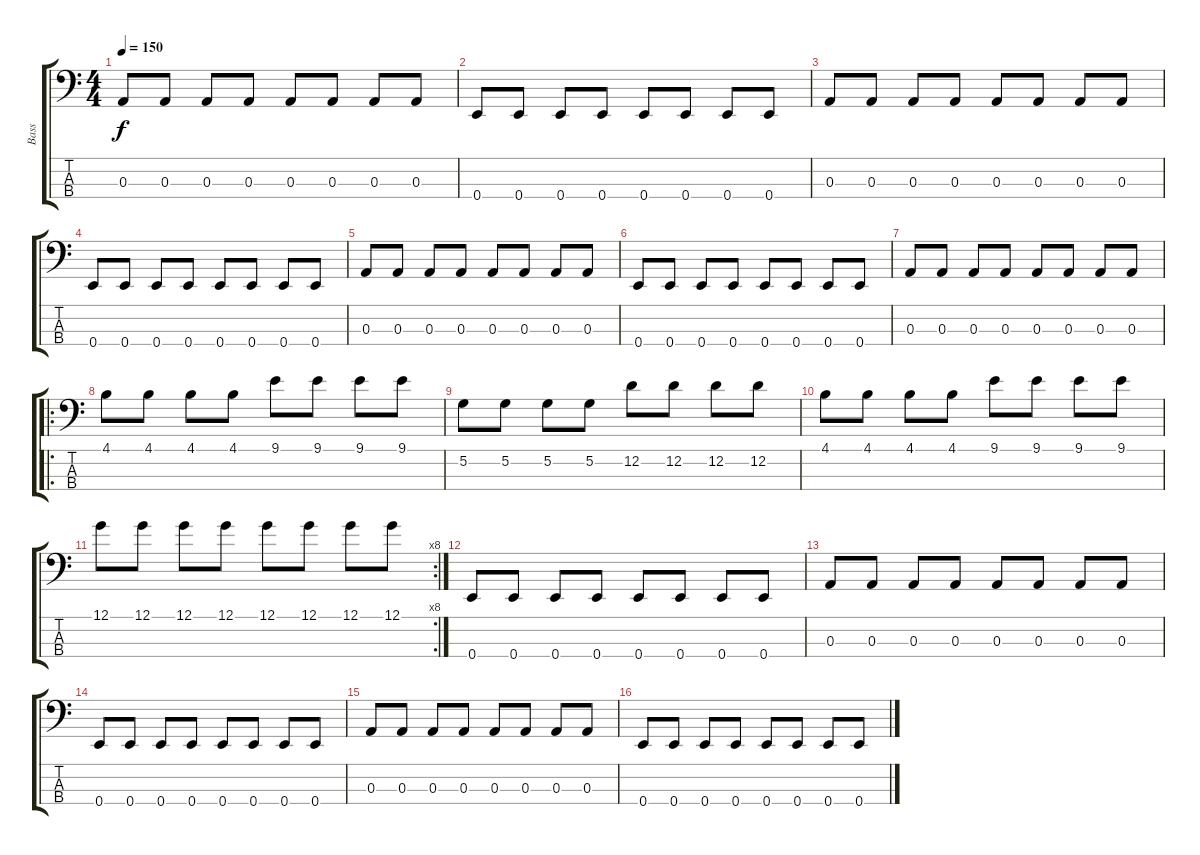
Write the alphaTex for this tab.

\track ("Bass" "Bass") {instrument electricbassfinger}
\staff {score tabs}
\tuning (G2 D2 A1 E1) {hide}
\ts (4 4)
\tempo 150
\clef f4
\ks c
0.3.8{dy f} 0.3.8 0.3.8 0.3.8 0.3.8 0.3.8 0.3.8 0.3.8 |
0.4.8 0.4.8 0.4.8 0.4.8 0.4.8 0.4.8 0.4.8 0.4.8 |
0.3.8 0.3.8 0.3.8 0.3.8 0.3.8 0.3.8 0.3.8 0.3.8 |
0.4.8 0.4.8 0.4.8 0.4.8 0.4.8 0.4.8 0.4.8 0.4.8 |
0.3.8 0.3.8 0.3.8 0.3.8 0.3.8 0.3.8 0.3.8 0.3.8 |
0.4.8 0.4.8 0.4.8 0.4.8 0.4.8 0.4.8 0.4.8 0.4.8 |
0.3.8 0.3.8 0.3.8 0.3.8 0.3.8 0.3.8 0.3.8 0.3.8 |
\ro
4.1.8 4.1.8 4.1.8 4.1.8 9.1.8 9.1.8 9.1.8 9.1.8 |
5.2.8 5.2.8 5.2.8 5.2.8 12.2.8 12.2.8 12.2.8 12.2.8 |
4.1.8 4.1.8 4.1.8 4.1.8 9.1.8 9.1.8 9.1.8 9.1.8 |
\rc 8
12.1.8 12.1.8 12.1.8 12.1.8 12.1.8 12.1.8 12.1.8 12.1.8 |
0.4.8 0.4.8 0.4.8 0.4.8 0.4.8 0.4.8 0.4.8 0.4.8 |
0.3.8 0.3.8 0.3.8 0.3.8 0.3.8 0.3.8 0.3.8 0.3.8 |
0.4.8 0.4.8 0.4.8 0.4.8 0.4.8 0.4.8 0.4.8 0.4.8 |
0.3.8 0.3.8 0.3.8 0.3.8 0.3.8 0.3.8 0.3.8 0.3.8 |
0.4.8 0.4.8 0.4.8 0.4.8 0.4.8 0.4.8 0.4.8 0.4.8
